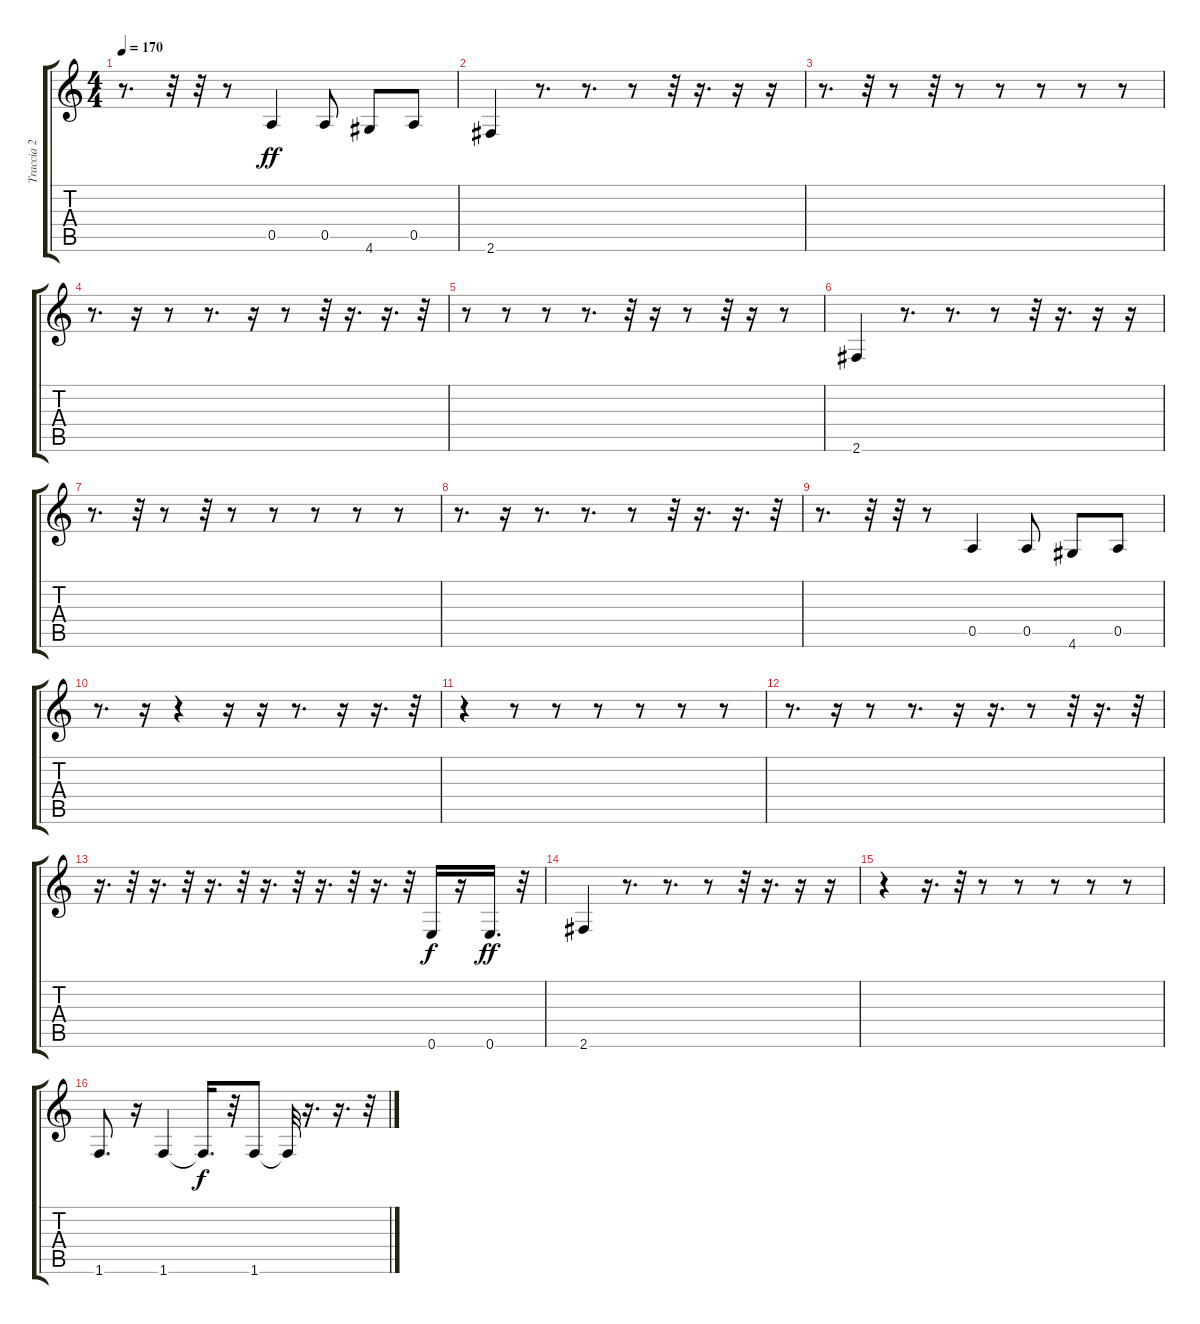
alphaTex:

\track ("Traccia 2" "Traccia 2") {instrument electricbassfinger}
\staff {score tabs}
\tuning (E4 B3 G3 D3 A2 E2) {hide}
\ts (4 4)
\tempo 170
\clef g2
\ks c
r.8{d dy ff} r.32 r.32 r.8 0.5.4 0.5.8 4.6.8 0.5.8 |
2.6.4 r.8{d} r.8{d} r.8 r.32 r.16{d} r.16 r.16 |
r.8{d} r.32 r.8 r.32 r.8 r.8 r.8 r.8 r.8 |
r.8{d} r.16 r.8 r.8{d} r.16 r.8 r.32 r.16{d} r.16{d} r.32 |
r.8 r.8 r.8 r.8{d} r.32 r.16 r.8 r.32 r.16 r.8 |
2.6.4 r.8{d} r.8{d} r.8 r.32 r.16{d} r.16 r.16 |
r.8{d} r.32 r.8 r.32 r.8 r.8 r.8 r.8 r.8 |
r.8{d} r.16 r.8{d} r.8{d} r.8 r.32 r.16{d} r.16{d} r.32 |
r.8{d} r.32 r.32 r.8 0.5.4 0.5.8 4.6.8 0.5.8 |
r.8{d} r.16 r.4 r.16 r.16 r.8{d} r.16 r.16{d} r.32 |
r.4 r.8 r.8 r.8 r.8 r.8 r.8 |
r.8{d} r.16 r.8 r.8{d} r.16 r.16{d} r.8 r.32 r.16{d} r.32 |
r.16{d} r.32 r.16{d} r.32 r.16{d} r.32 r.16{d} r.32 r.16{d} r.32 r.16{d} r.32 0.6.16{dy f} r.16 0.6.16{d dy ff} r.32 |
2.6.4 r.8{d} r.8{d} r.8 r.32 r.16{d} r.16 r.16 |
r.4 r.16{d} r.32 r.8 r.8 r.8 r.8 r.8 |
1.6.8{d} r.16 1.6.4 1.6{t}.16{d dy f} r.32 1.6.8 1.6{t}.32 r.16{d} r.16{d} r.32
